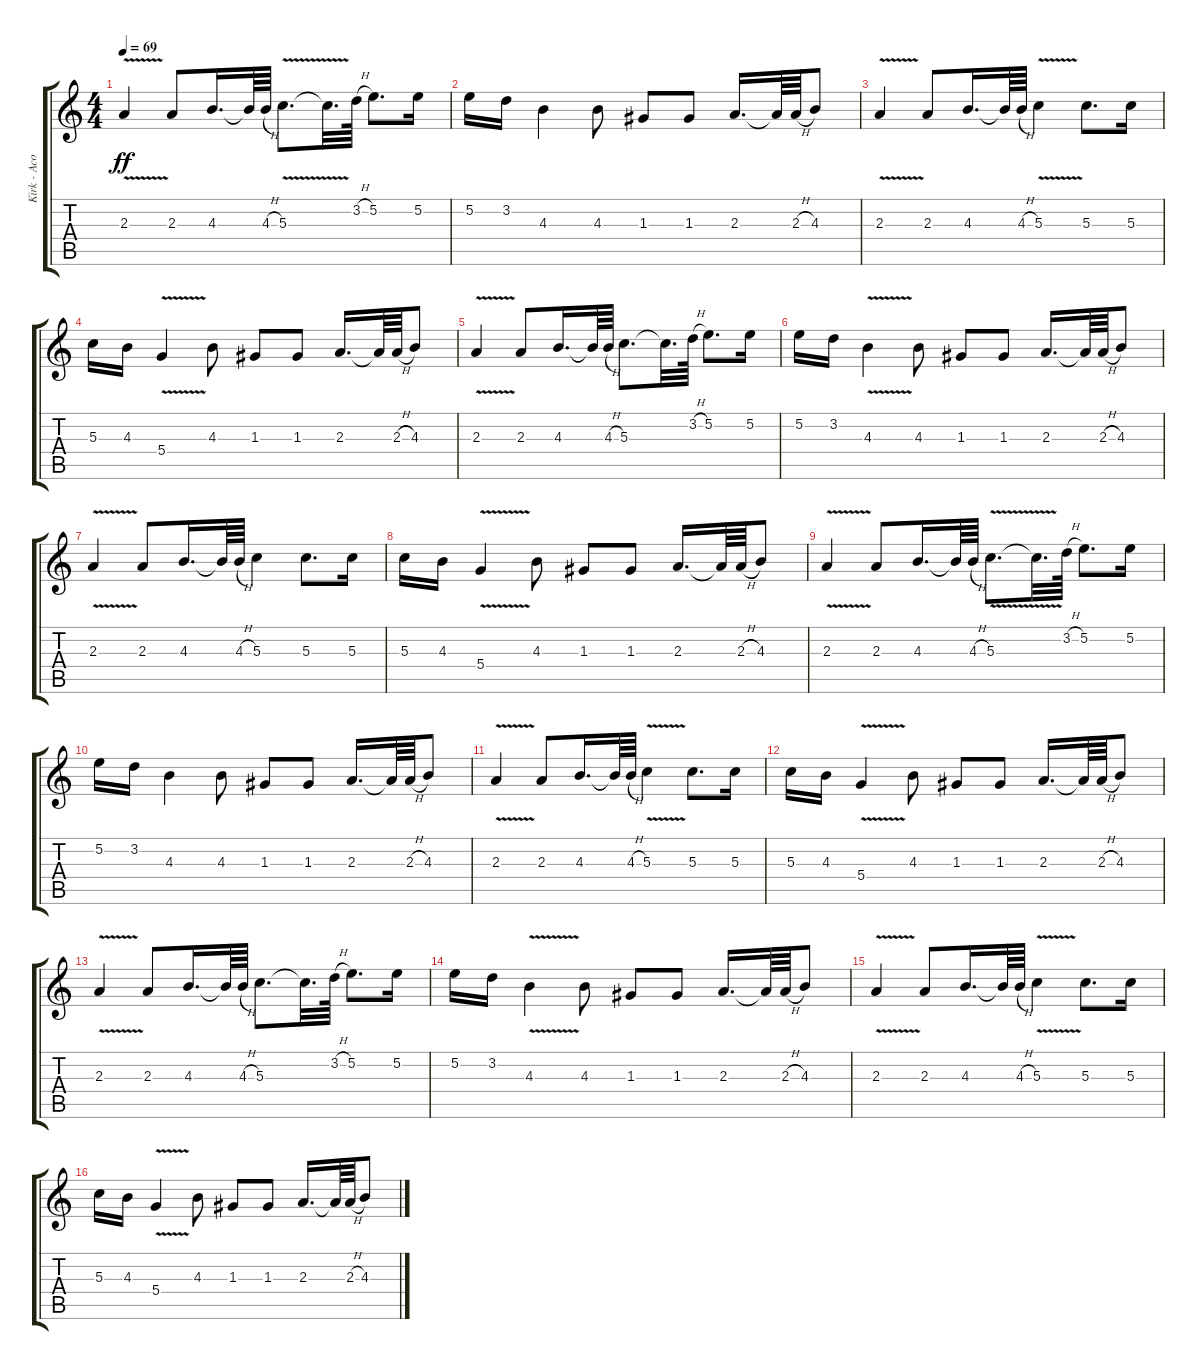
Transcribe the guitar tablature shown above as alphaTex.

\track ("Kirk - Acoustic" "Kirk - Aco") {instrument acousticguitarsteel}
\staff {score tabs}
\tuning (E4 B3 G3 D3 A2 E2) {hide}
\ts (4 4)
\tempo 69
\clef g2
\ks c
2.3{v}.4{dy ff} 2.3.8 4.3.16{d} 4.3{t}.64 4.3{h}.64 5.3{v}.8{d} 5.3{t}.32{d} 3.2{h}.64 5.2.8{d} 5.2.16 |
5.2.16 3.2.16 4.3.4 4.3.8 1.3.8 1.3.8 2.3.16{d} 2.3{t}.64 2.3{h}.64 4.3.8 |
2.3{v}.4 2.3.8 4.3.16{d} 4.3{t}.64 4.3{h}.64 5.3{v}.4 5.3.8{d} 5.3.16 |
5.3.16 4.3.16 5.4{v}.4 4.3.8 1.3.8 1.3.8 2.3.16{d} 2.3{t}.64 2.3{h}.64 4.3.8 |
2.3{v}.4 2.3.8 4.3.16{d} 4.3{t}.64 4.3{h}.64 5.3.8{d} 5.3{t}.32{d} 3.2{h}.64 5.2.8{d} 5.2.16 |
5.2.16 3.2.16 4.3{v}.4 4.3.8 1.3.8 1.3.8 2.3.16{d} 2.3{t}.64 2.3{h}.64 4.3.8 |
2.3{v}.4 2.3.8 4.3.16{d} 4.3{t}.64 4.3{h}.64 5.3.4 5.3.8{d} 5.3.16 |
5.3.16 4.3.16 5.4{v}.4 4.3.8 1.3.8 1.3.8 2.3.16{d} 2.3{t}.64 2.3{h}.64 4.3.8 |
2.3{v}.4 2.3.8 4.3.16{d} 4.3{t}.64 4.3{h}.64 5.3{v}.8{d} 5.3{t}.32{d} 3.2{h}.64 5.2.8{d} 5.2.16 |
5.2.16 3.2.16 4.3.4 4.3.8 1.3.8 1.3.8 2.3.16{d} 2.3{t}.64 2.3{h}.64 4.3.8 |
2.3{v}.4{volume 8} 2.3.8 4.3.16{d} 4.3{t}.64 4.3{h}.64 5.3{v}.4 5.3.8{d} 5.3.16 |
5.3.16 4.3.16 5.4{v}.4 4.3.8 1.3.8 1.3.8 2.3.16{d} 2.3{t}.64 2.3{h}.64 4.3.8 |
2.3{v}.4 2.3.8 4.3.16{d} 4.3{t}.64 4.3{h}.64 5.3.8{d} 5.3{t}.32{d} 3.2{h}.64 5.2.8{d} 5.2.16 |
5.2.16 3.2.16 4.3{v}.4 4.3.8 1.3.8 1.3.8 2.3.16{d} 2.3{t}.64 2.3{h}.64 4.3.8 |
2.3{v}.4{volume 0} 2.3.8 4.3.16{d} 4.3{t}.64 4.3{h}.64 5.3{v}.4 5.3.8{d} 5.3.16 |
5.3.16 4.3.16 5.4{v}.4 4.3.8 1.3.8 1.3.8 2.3.16{d} 2.3{t}.64 2.3{h}.64 4.3.8
